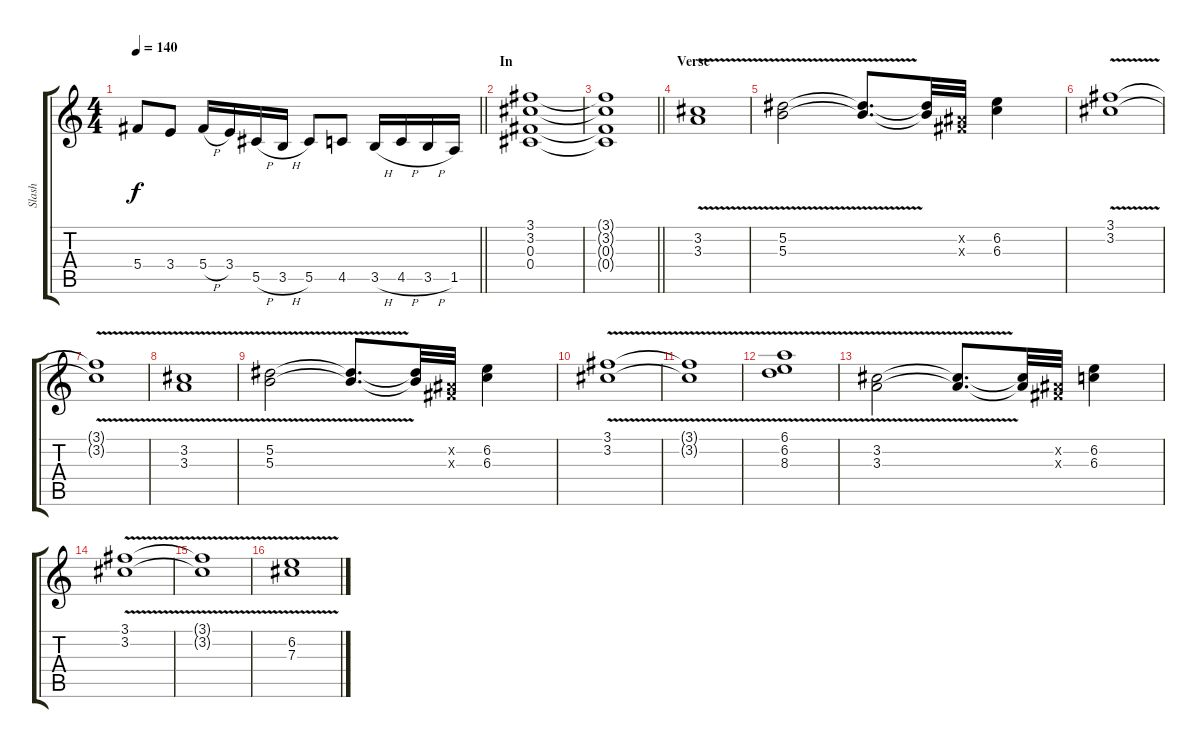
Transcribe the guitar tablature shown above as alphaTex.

\track ("Slash" "Slash") {instrument overdrivenguitar}
\staff {score tabs}
\tuning (Eb4 Bb3 Gb3 Db3 Ab2 Eb2) {hide}
\ts (4 4)
\tempo 140
\clef g2
\barLineRight lightlight
\ks c
5.4.8{dy f} 3.4.8 5.4{h}.16 3.4.16 5.5{h}.16 3.5{h}.16 5.5.8 4.5.8 3.5{h}.16 4.5{h}.16 3.5{h}.16 1.5.16 |
\section ("" "In")
(3.1 3.2 0.3 0.4).1 |
\barLineRight lightlight
(3.1{t} 3.2{t} 0.3{t} 0.4{t}).1 |
\section ("" "Verse")
(3.2{v} 3.3{v}).1 |
(5.2{v} 5.3{v}).2 (5.2{t} 5.3{t}).8{d} (5.2{t} 5.3{t}).32 (0.2{x} 0.3{x}).32 (6.2 6.3).4 |
(3.1{v} 3.2).1 |
(3.1{t} 3.2{t}).1 |
(3.2{v} 3.3{v}).1 |
(5.2{v} 5.3{v}).2 (5.2{t} 5.3{t}).8{d} (5.2{t} 5.3{t}).32 (0.2{x} 0.3{x}).32 (6.2 6.3).4 |
(3.1{v} 3.2{v}).1 |
(3.1{t} 3.2{t}).1 |
(6.1{v} 6.2{v} 8.3{v}).1 |
(3.2{v} 3.3{v}).2 (3.2{t} 3.3{t}).8{d} (3.2{t} 3.3{t}).32 (0.2{x} 0.3{x}).32 (6.2 6.3).4 |
(3.1{v} 3.2).1 |
(3.1{t} 3.2{t}).1 |
(6.2{v} 7.3{v}).1
